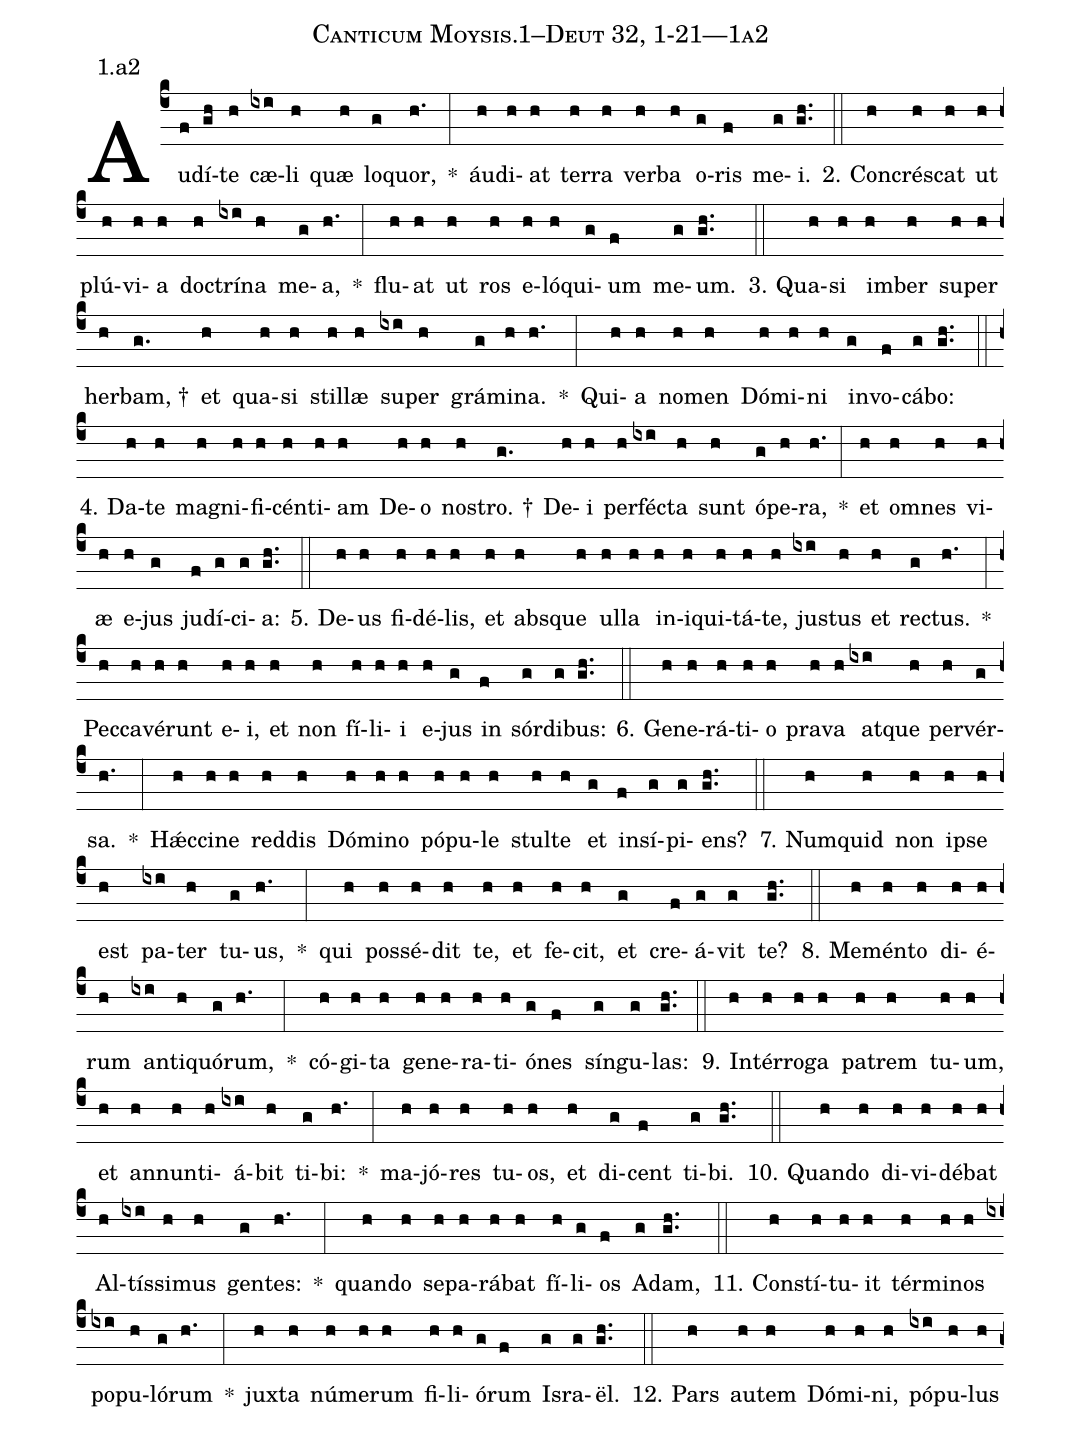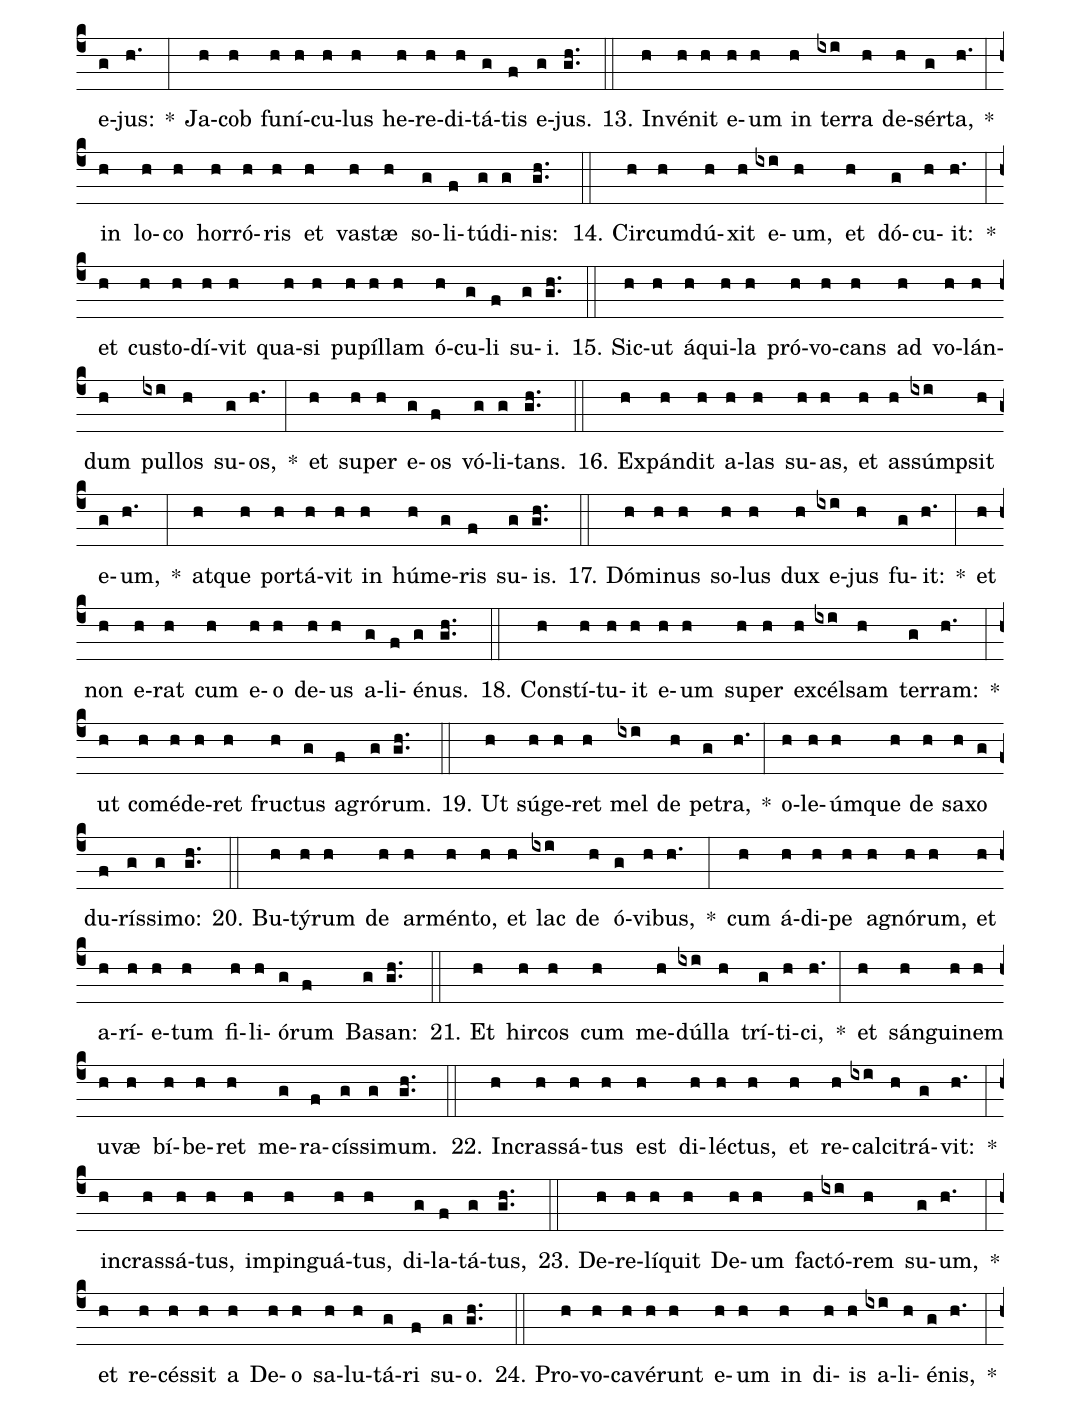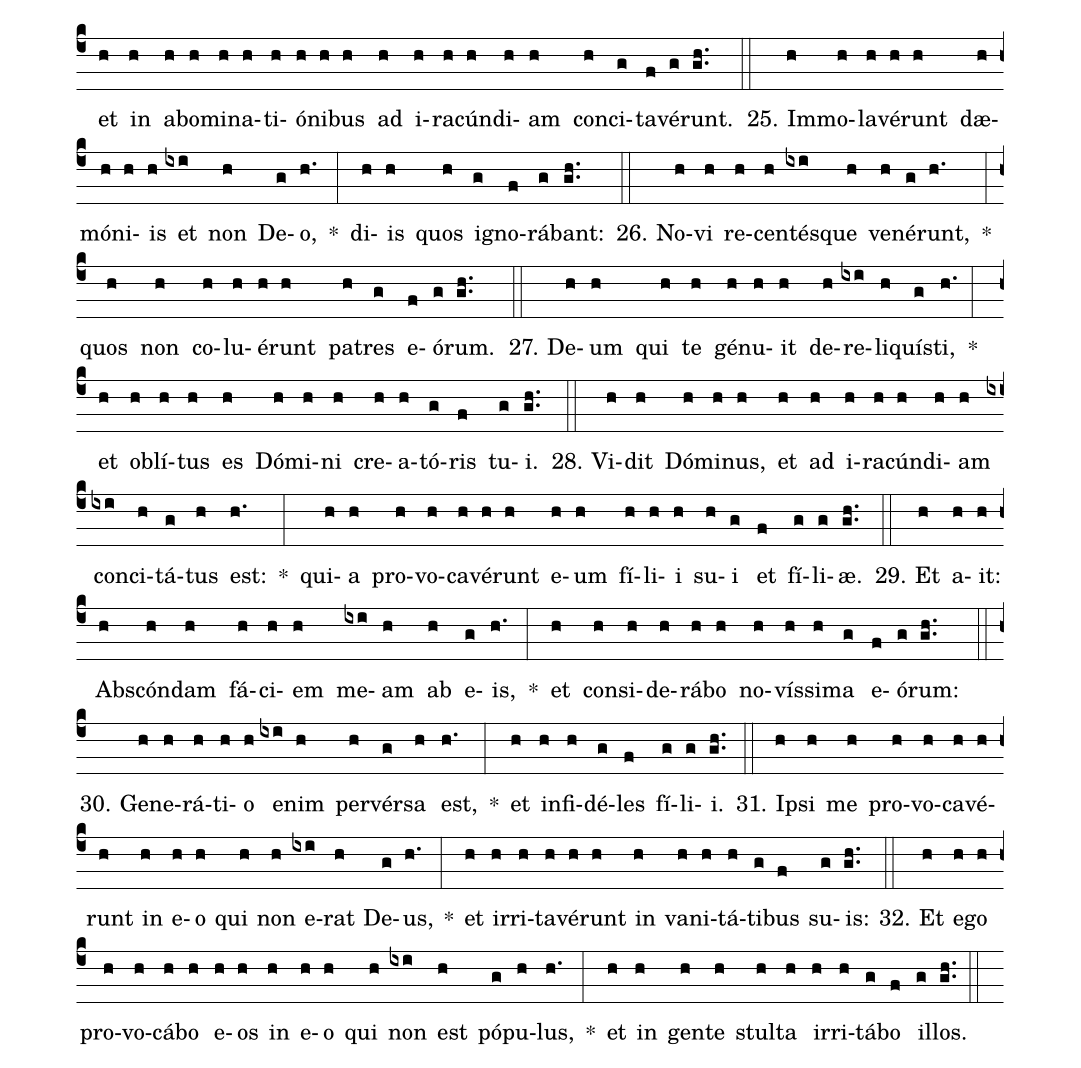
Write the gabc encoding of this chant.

name: Canticum Moysis.1--Deut 32, 1-21---1a2;
annotation: 1.a2;
%%
(c4)Au(f)dí(gh)te(h) cæ(ixi)li(h) quæ(h) lo(g)quor,(h.) *(:) áu(h)di(h)at(h) ter(h)ra(h) ver(h)ba(h) o(g)ris(f) me(g)i.(gh..) (::)
2. Con(h)crés(h)cat(h) ut(h) plú(h)vi(h)a(h) doc(h)trí(ixi)na(h) me(g)a,(h.) *(:) flu(h)at(h) ut(h) ros(h) e(h)ló(h)qui(g)um(f) me(g)um.(gh..) (::)
3. Qua(h)si(h) im(h)ber(h) su(h)per(h) her(h)bam, †(g.) et(h) qua(h)si(h) stil(h)læ(h) su(ixi)per(h) grá(g)mi(h)na.(h.) *(:) Qui(h)a(h) no(h)men(h) Dó(h)mi(h)ni(h) in(g)vo(f)cá(g)bo:(gh..) (::)
4. Da(h)te(h) ma(h)gni(h)fi(h)cén(h)ti(h)am(h) De(h)o(h) nos(h)tro. †(g.) De(h)i(h) per(h)féc(ixi)ta(h) sunt(h) ó(g)pe(h)ra,(h.) *(:) et(h) om(h)nes(h) vi(h)æ(h) e(h)jus(g) ju(f)dí(g)ci(g)a:(gh..) (::)
5. De(h)us(h) fi(h)dé(h)lis,(h) et(h) abs(h)que(h) ul(h)la(h) in(h)i(h)qui(h)tá(h)te,(h) jus(ixi)tus(h) et(h) rec(g)tus.(h.) *(:) Pec(h)ca(h)vé(h)runt(h) e(h)i,(h) et(h) non(h) fí(h)li(h)i(h) e(h)jus(g) in(f) sór(g)di(g)bus:(gh..) (::)
6. Ge(h)ne(h)rá(h)ti(h)o(h) pra(h)va(h) at(ixi)que(h) per(h)vér(g)sa.(h.) *(:) Hǽc(h)ci(h)ne(h) red(h)dis(h) Dó(h)mi(h)no(h) pó(h)pu(h)le(h) stul(h)te(h) et(g) in(f)sí(g)pi(g)ens?(gh..) (::)
7. Num(h)quid(h) non(h) ip(h)se(h) est(h) pa(ixi)ter(h) tu(g)us,(h.) *(:) qui(h) pos(h)sé(h)dit(h) te,(h) et(h) fe(h)cit,(h) et(g) cre(f)á(g)vit(g) te?(gh..) (::)
8. Me(h)mén(h)to(h) di(h)é(h)rum(h) an(ixi)ti(h)quó(g)rum,(h.) *(:) có(h)gi(h)ta(h) ge(h)ne(h)ra(h)ti(h)ó(g)nes(f) sín(g)gu(g)las:(gh..) (::)
9. In(h)tér(h)ro(h)ga(h) pa(h)trem(h) tu(h)um,(h) et(h) an(h)nun(h)ti(h)á(ixi)bit(h) ti(g)bi:(h.) *(:) ma(h)jó(h)res(h) tu(h)os,(h) et(h) di(g)cent(f) ti(g)bi.(gh..) (::)
10. Quan(h)do(h) di(h)vi(h)dé(h)bat(h) Al(h)tís(ixi)si(h)mus(h) gen(g)tes:(h.) *(:) quan(h)do(h) se(h)pa(h)rá(h)bat(h) fí(h)li(g)os(f) A(g)dam,(gh..) (::)
11. Con(h)stí(h)tu(h)it(h) tér(h)mi(h)nos(h) po(ixi)pu(h)ló(g)rum(h.) *(:) jux(h)ta(h) nú(h)me(h)rum(h) fi(h)li(h)ó(g)rum(f) Is(g)ra(g)ël.(gh..) (::)
12. Pars(h) au(h)tem(h) Dó(h)mi(h)ni,(h) pó(ixi)pu(h)lus(h) e(g)jus:(h.) *(:) Ja(h)cob(h) fu(h)ní(h)cu(h)lus(h) he(h)re(h)di(h)tá(g)tis(f) e(g)jus.(gh..) (::)
13. In(h)vé(h)nit(h) e(h)um(h) in(h) ter(ixi)ra(h) de(h)sér(g)ta,(h.) *(:) in(h) lo(h)co(h) hor(h)ró(h)ris(h) et(h) vas(h)tæ(h) so(g)li(f)tú(g)di(g)nis:(gh..) (::)
14. Cir(h)cum(h)dú(h)xit(h) e(ixi)um,(h) et(h) dó(g)cu(h)it:(h.) *(:) et(h) cus(h)to(h)dí(h)vit(h) qua(h)si(h) pu(h)píl(h)lam(h) ó(h)cu(g)li(f) su(g)i.(gh..) (::)
15. Sic(h)ut(h) á(h)qui(h)la(h) pró(h)vo(h)cans(h) ad(h) vo(h)lán(h)dum(h) pul(ixi)los(h) su(g)os,(h.) *(:) et(h) su(h)per(h) e(g)os(f) vó(g)li(g)tans.(gh..) (::)
16. Ex(h)pán(h)dit(h) a(h)las(h) su(h)as,(h) et(h) as(h)súmp(ixi)sit(h) e(g)um,(h.) *(:) at(h)que(h) por(h)tá(h)vit(h) in(h) hú(h)me(g)ris(f) su(g)is.(gh..) (::)
17. Dó(h)mi(h)nus(h) so(h)lus(h) dux(h) e(ixi)jus(h) fu(g)it:(h.) *(:) et(h) non(h) e(h)rat(h) cum(h) e(h)o(h) de(h)us(h) a(g)li(f)é(g)nus.(gh..) (::)
18. Con(h)stí(h)tu(h)it(h) e(h)um(h) su(h)per(h) ex(h)cél(ixi)sam(h) ter(g)ram:(h.) *(:) ut(h) com(h)é(h)de(h)ret(h) fruc(h)tus(g) a(f)gró(g)rum.(gh..) (::)
19. Ut(h) sú(h)ge(h)ret(h) mel(ixi) de(h) pe(g)tra,(h.) *(:) o(h)le(h)úm(h)que(h) de(h) sa(h)xo(g) du(f)rís(g)si(g)mo:(gh..) (::)
20. Bu(h)tý(h)rum(h) de(h) ar(h)mén(h)to,(h) et(h) lac(ixi) de(h) ó(g)vi(h)bus,(h.) *(:) cum(h) á(h)di(h)pe(h) a(h)gnó(h)rum,(h) et(h) a(h)rí(h)e(h)tum(h) fi(h)li(h)ó(g)rum(f) Ba(g)san:(gh..) (::)
21. Et(h) hir(h)cos(h) cum(h) me(h)dúl(ixi)la(h) trí(g)ti(h)ci,(h.) *(:) et(h) sán(h)gui(h)nem(h) u(h)væ(h) bí(h)be(h)ret(h) me(g)ra(f)cís(g)si(g)mum.(gh..) (::)
22. In(h)cras(h)sá(h)tus(h) est(h) di(h)léc(h)tus,(h) et(h) re(h)cal(ixi)ci(h)trá(g)vit:(h.) *(:) in(h)cras(h)sá(h)tus,(h) im(h)pin(h)guá(h)tus,(h) di(g)la(f)tá(g)tus,(gh..) (::)
23. De(h)re(h)lí(h)quit(h) De(h)um(h) fac(h)tó(ixi)rem(h) su(g)um,(h.) *(:) et(h) re(h)cés(h)sit(h) a(h) De(h)o(h) sa(h)lu(h)tá(g)ri(f) su(g)o.(gh..) (::)
24. Pro(h)vo(h)ca(h)vé(h)runt(h) e(h)um(h) in(h) di(h)is(h) a(ixi)li(h)é(g)nis,(h.) *(:) et(h) in(h) ab(h)o(h)mi(h)na(h)ti(h)ó(h)ni(h)bus(h) ad(h) i(h)ra(h)cún(h)di(h)am(h) con(h)ci(g)ta(f)vé(g)runt.(gh..) (::)
25. Im(h)mo(h)la(h)vé(h)runt(h) dæ(h)mó(h)ni(h)is(h) et(ixi) non(h) De(g)o,(h.) *(:) di(h)is(h) quos(h) i(g)gno(f)rá(g)bant:(gh..) (::)
26. No(h)vi(h) re(h)cen(h)tés(ixi)que(h) ve(h)né(g)runt,(h.) *(:) quos(h) non(h) co(h)lu(h)é(h)runt(h) pa(h)tres(g) e(f)ó(g)rum.(gh..) (::)
27. De(h)um(h) qui(h) te(h) gé(h)nu(h)it(h) de(h)re(ixi)li(h)quís(g)ti,(h.) *(:) et(h) ob(h)lí(h)tus(h) es(h) Dó(h)mi(h)ni(h) cre(h)a(h)tó(g)ris(f) tu(g)i.(gh..) (::)
28. Vi(h)dit(h) Dó(h)mi(h)nus,(h) et(h) ad(h) i(h)ra(h)cún(h)di(h)am(h) con(ixi)ci(h)tá(g)tus(h) est:(h.) *(:) qui(h)a(h) pro(h)vo(h)ca(h)vé(h)runt(h) e(h)um(h) fí(h)li(h)i(h) su(h)i(g) et(f) fí(g)li(g)æ.(gh..) (::)
29. Et(h) a(h)it:(h) Abs(h)cón(h)dam(h) fá(h)ci(h)em(h) me(ixi)am(h) ab(h) e(g)is,(h.) *(:) et(h) con(h)si(h)de(h)rá(h)bo(h) no(h)vís(h)si(h)ma(g) e(f)ó(g)rum:(gh..) (::)
30. Ge(h)ne(h)rá(h)ti(h)o(h) e(ixi)nim(h) per(h)vér(g)sa(h) est,(h.) *(:) et(h) in(h)fi(h)dé(g)les(f) fí(g)li(g)i.(gh..) (::)
31. Ip(h)si(h) me(h) pro(h)vo(h)ca(h)vé(h)runt(h) in(h) e(h)o(h) qui(h) non(h) e(ixi)rat(h) De(g)us,(h.) *(:) et(h) ir(h)ri(h)ta(h)vé(h)runt(h) in(h) va(h)ni(h)tá(h)ti(g)bus(f) su(g)is:(gh..) (::)
32. Et(h) e(h)go(h) pro(h)vo(h)cá(h)bo(h) e(h)os(h) in(h) e(h)o(h) qui(h) non(ixi) est(h) pó(g)pu(h)lus,(h.) *(:) et(h) in(h) gen(h)te(h) stul(h)ta(h) ir(h)ri(h)tá(g)bo(f) il(g)los.(gh..) (::)
